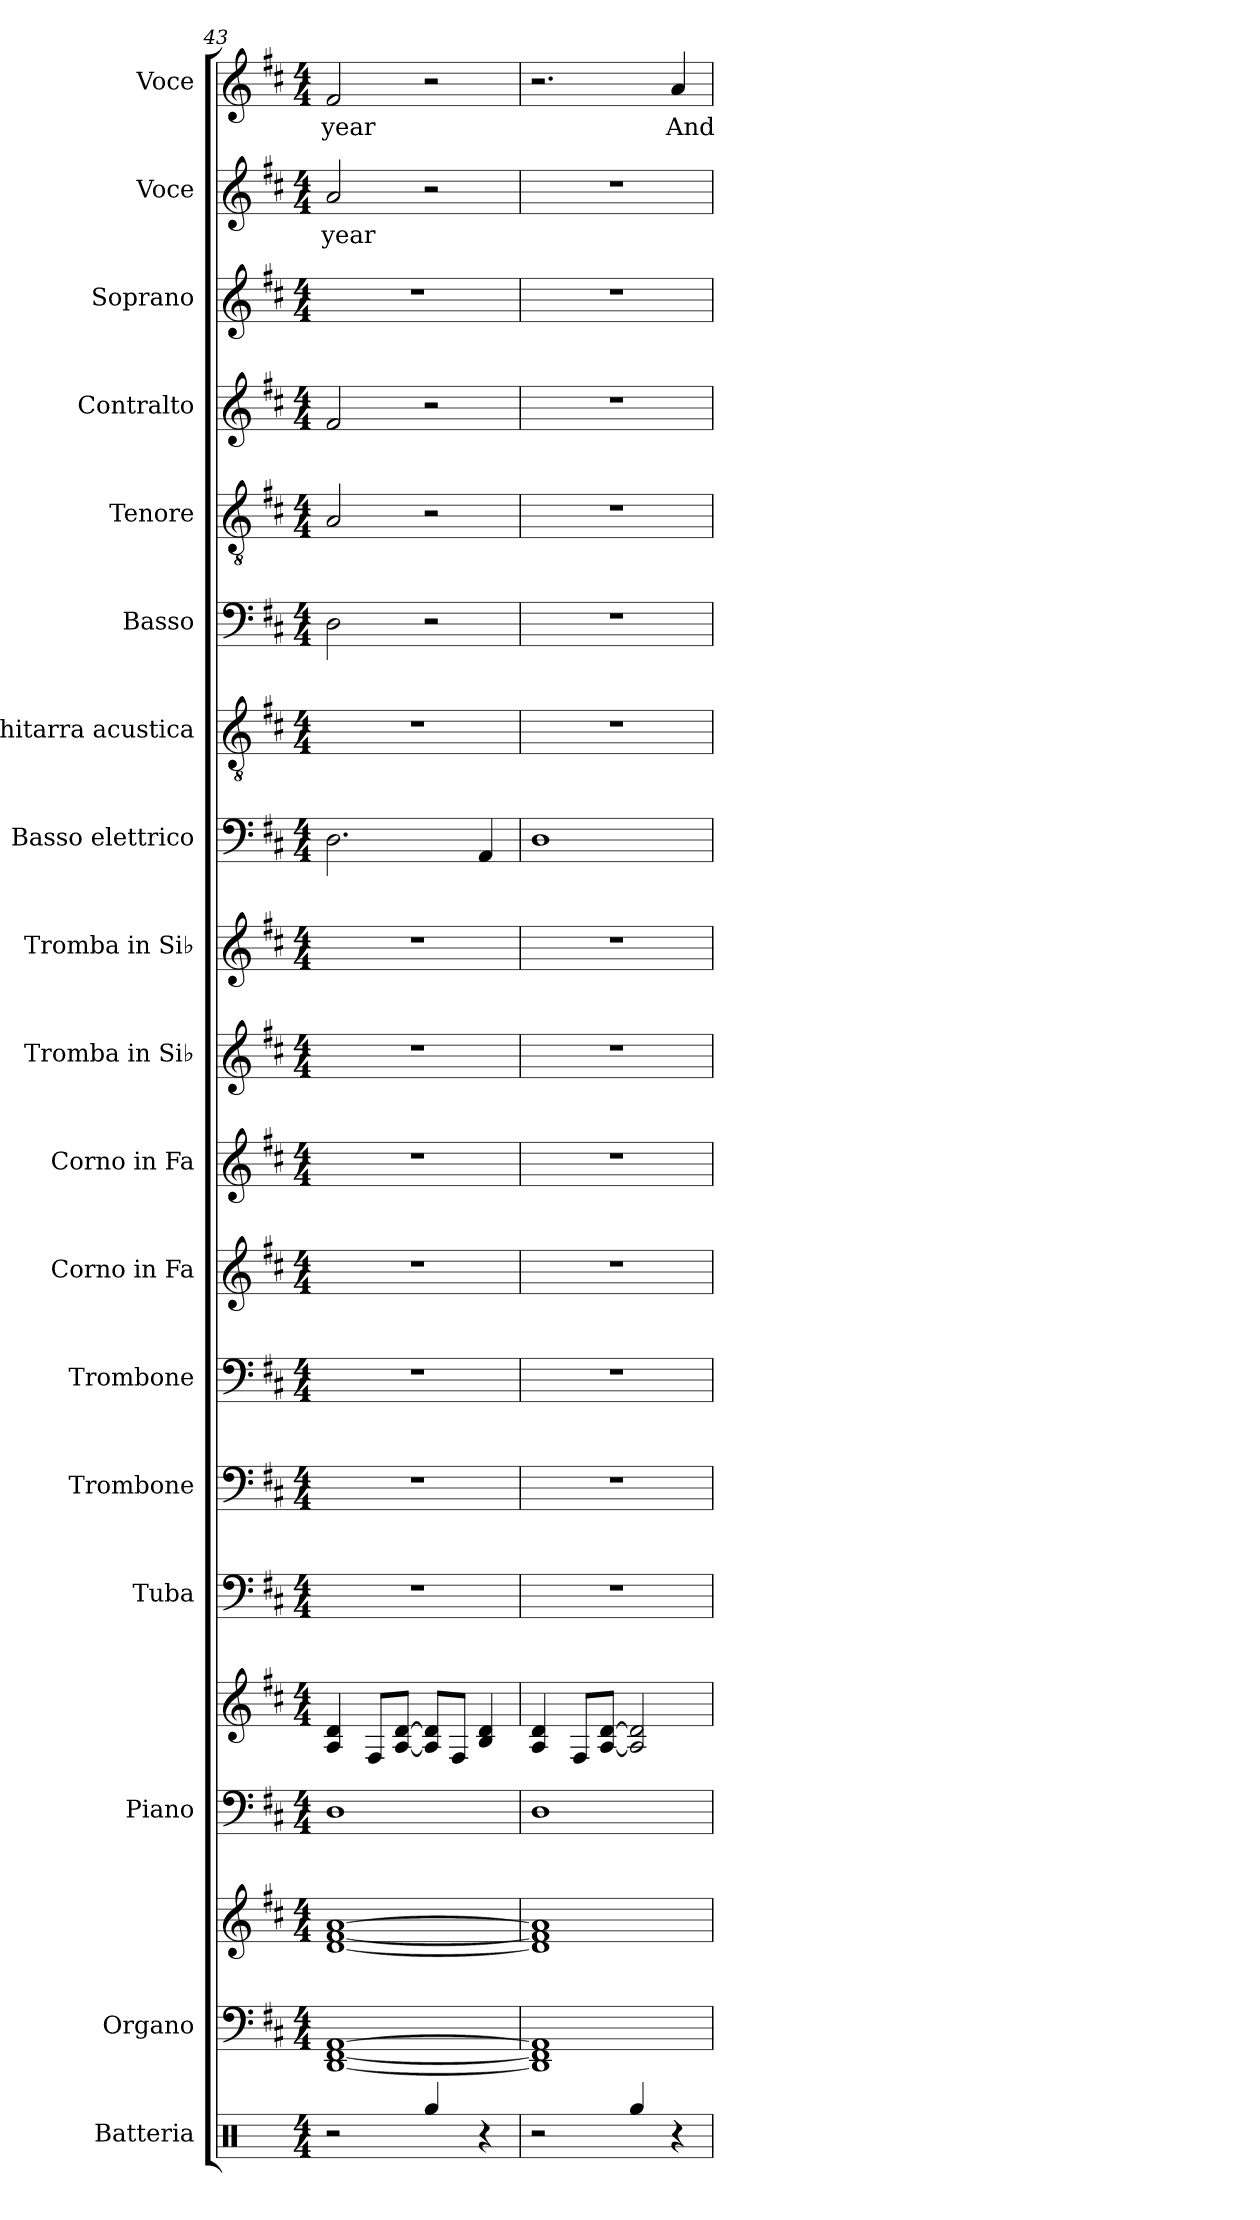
**kern	**kern	**kern	**kern	**kern	**kern	**kern	**kern	**kern	**kern	**kern	**kern	**kern	**kern	**kern	**kern	**kern	**kern	**kern	**text	**kern	**text
*part18	*part17	*part17	*part16	*part16	*part15	*part14	*part13	*part12	*part11	*part10	*part9	*part8	*part7	*part6	*part5	*part4	*part3	*part2	*part2	*part1	*part1
*staff20	*staff19	*staff18	*staff17	*staff16	*staff15	*staff14	*staff13	*staff12	*staff11	*staff10	*staff9	*staff8	*staff7	*staff6	*staff5	*staff4	*staff3	*staff2	*staff2	*staff1	*staff1
*I"Batteria	*I"Organo	*	*I"Piano	*	*I"Tuba	*I"Trombone	*I"Trombone	*I"Corno in Fa	*I"Corno in Fa	*I"Tromba in Si♭	*I"Tromba in Si♭	*I"Basso elettrico	*I"Chitarra acustica	*I"Basso	*I"Tenore	*I"Contralto	*I"Soprano	*I"Voce	*	*I"Voce	*
*I'Batt.	*I'Org.	*	*	*	*I'Tba.	*I'Trb.	*I'Trb.	*I'Cor. Fa	*I'Cor. Fa	*I'Tr. Si♭	*I'Tr. Si♭	*I'B. el.	*	*I'B.	*I'T.	*I'A.	*I'S.	*I'Vo.	*	*I'Vo.	*
*clefX	*clefF4	*clefG2	*clefF4	*clefG2	*clefF4	*clefF4	*clefF4	*clefG2	*clefG2	*clefG2	*clefG2	*clefF4	*clefGv2	*clefF4	*clefGv2	*clefG2	*clefG2	*clefG2	*	*clefG2	*
*	*	*	*	*	*	*	*	*ITrd4c7	*ITrd4c7	*ITrd1c2	*ITrd1c2	*ITrd7c12	*	*	*	*	*	*	*	*	*
*k[]	*k[f#c#]	*k[f#c#]	*k[f#c#]	*k[f#c#]	*k[f#c#]	*k[f#c#]	*k[f#c#]	*k[f#]	*k[f#]	*k[]	*k[]	*k[f#c#]	*k[f#c#]	*k[f#c#]	*k[f#c#]	*k[f#c#]	*k[f#c#]	*k[f#c#]	*	*k[f#c#]	*
*M4/4	*M4/4	*M4/4	*M4/4	*M4/4	*M4/4	*M4/4	*M4/4	*M4/4	*M4/4	*M4/4	*M4/4	*M4/4	*M4/4	*M4/4	*M4/4	*M4/4	*M4/4	*M4/4	*	*M4/4	*
=43	=43	=43	=43	=43	=43	=43	=43	=43	=43	=43	=43	=43	=43	=43	=43	=43	=43	=43	=43	=43	=43
!	!	!	!	!	!	!	!	!	!	!	!	!	!	!	!	!	!	!	!LO:LY:b	!	!LO:LY:b
2r	[1DD [1FF# [1AA	[1d [1f# [1a	1D	4A/ 4d/	1r	1r	1r	1r	1r	1r	1r	2.DD\	1r	2D\	2A/	2f#/	1r	2a/	year	2f#/	year
.	.	.	.	8F#/L	.	.	.	.	.	.	.	.	.	.	.	.	.	.	.	.	.
.	.	.	.	[8A/ [8d/J	.	.	.	.	.	.	.	.	.	.	.	.	.	.	.	.	.
4Rgg/	.	.	.	8A/] 8d/]L	.	.	.	.	.	.	.	.	.	2r	2r	2r	.	2r	.	2r	.
.	.	.	.	8F#/J	.	.	.	.	.	.	.	.	.	.	.	.	.	.	.	.	.
4r	.	.	.	4B/ 4d/	.	.	.	.	.	.	.	4AAA/	.	.	.	.	.	.	.	.	.
=44	=44	=44	=44	=44	=44	=44	=44	=44	=44	=44	=44	=44	=44	=44	=44	=44	=44	=44	=44	=44	=44
2r	1DD] 1FF#] 1AA]	1d] 1f#] 1a]	1D	4A/ 4d/	1r	1r	1r	1r	1r	1r	1r	1DD	1r	1r	1r	1r	1r	1r	.	2.r	.
.	.	.	.	8F#/L	.	.	.	.	.	.	.	.	.	.	.	.	.	.	.	.	.
.	.	.	.	[8A/ [8d/J	.	.	.	.	.	.	.	.	.	.	.	.	.	.	.	.	.
4Rgg/	.	.	.	2A/] 2d/]	.	.	.	.	.	.	.	.	.	.	.	.	.	.	.	.	.
!	!	!	!	!	!	!	!	!	!	!	!	!	!	!	!	!	!	!	!	!	!LO:LY:b
4r	.	.	.	.	.	.	.	.	.	.	.	.	.	.	.	.	.	.	.	4a/	And
=	=	=	=	=	=	=	=	=	=	=	=	=	=	=	=	=	=	=	=	=	=
*-	*-	*-	*-	*-	*-	*-	*-	*-	*-	*-	*-	*-	*-	*-	*-	*-	*-	*-	*-	*-	*-
